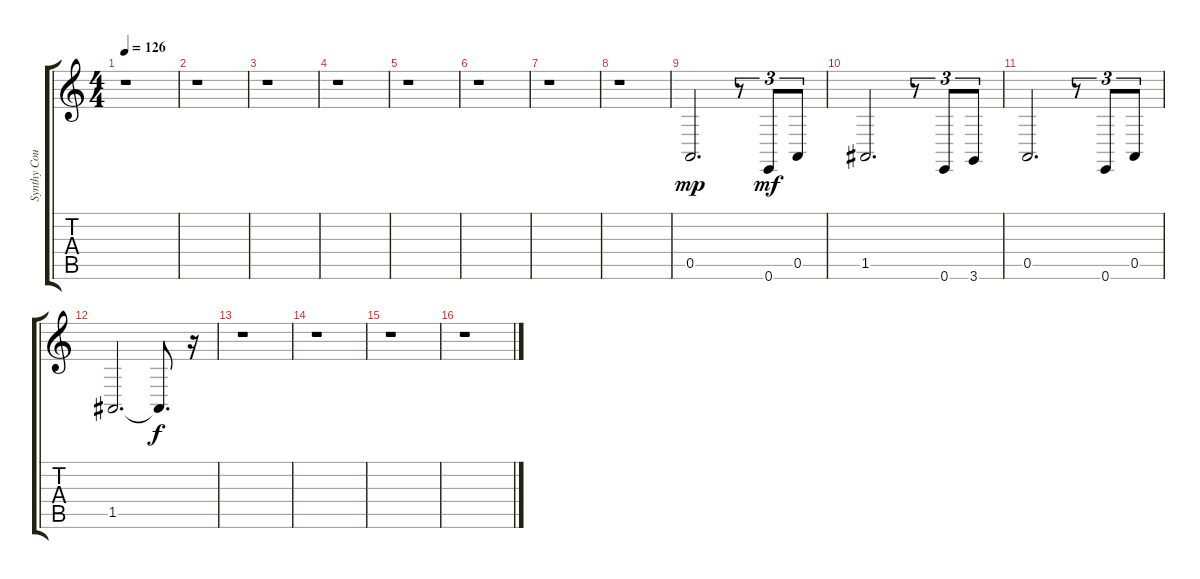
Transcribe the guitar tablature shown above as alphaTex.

\track ("Synthy Counter" "Synthy Cou") {instrument lead8bassandlead}
\staff {score tabs}
\tuning (E4 B3 G3 D3 A2 E2) {hide}
\ts (4 4)
\tempo 126
\clef g2
\ks c
r.1{dy mp} |
r.1 |
r.1 |
r.1 |
r.1 |
r.1 |
r.1 |
r.1 |
0.5.2{d} r.8{tu (3 2)} 0.6.8{tu (3 2) dy mf} 0.5.8{tu (3 2)} |
1.5.2{d} r.8{tu (3 2)} 0.6.8{tu (3 2)} 3.6.8{tu (3 2)} |
0.5.2{d} r.8{tu (3 2)} 0.6.8{tu (3 2)} 0.5.8{tu (3 2)} |
1.5.2{d} 1.5{t}.8{d dy f} r.16 |
r.1 |
r.1 |
r.1 |
r.1
